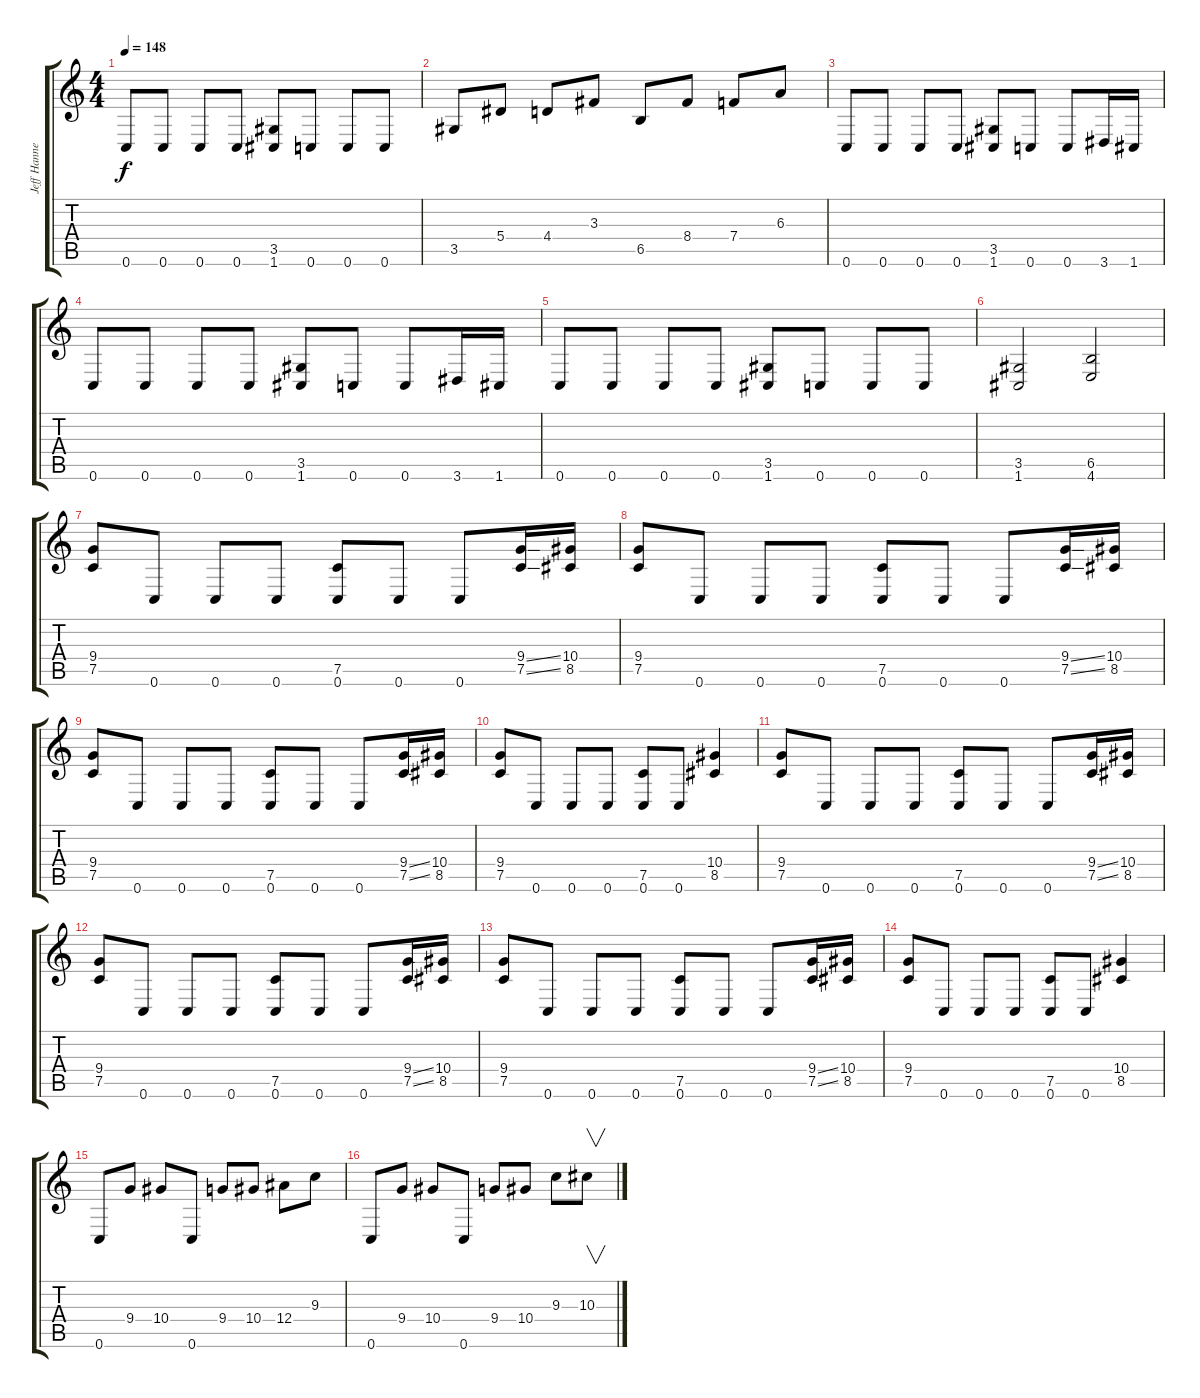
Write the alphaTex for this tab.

\track ("Jeff Hanneman" "Jeff Hanne") {instrument distortionguitar}
\staff {score tabs}
\tuning (C4 G3 Eb3 Bb2 F2 C2) {hide}
\ts (4 4)
\tempo 148
\clef g2
\ks c
0.6.8{dy f} 0.6.8 0.6.8 0.6.8 (3.5 1.6).8 0.6.8 0.6.8 0.6.8 |
3.5.8 5.4.8 4.4.8 3.3.8 6.5.8 8.4.8 7.4.8 6.3.8 |
0.6.8 0.6.8 0.6.8 0.6.8 (3.5 1.6).8 0.6.8 0.6.8 3.6.16 1.6.16 |
0.6.8 0.6.8 0.6.8 0.6.8 (3.5 1.6).8 0.6.8 0.6.8 3.6.16 1.6.16 |
0.6.8 0.6.8 0.6.8 0.6.8 (3.5 1.6).8 0.6.8 0.6.8 0.6.8 |
(3.5 1.6).2 (6.5 4.6).2 |
(9.4 7.5).8 0.6.8 0.6.8 0.6.8 (7.5 0.6).8 0.6.8 0.6.8 (9.4{ss} 7.5{ss}).16 (10.4 8.5).16 |
(9.4 7.5).8 0.6.8 0.6.8 0.6.8 (7.5 0.6).8 0.6.8 0.6.8 (9.4{ss} 7.5{ss}).16 (10.4 8.5).16 |
(9.4 7.5).8 0.6.8 0.6.8 0.6.8 (7.5 0.6).8 0.6.8 0.6.8 (9.4{ss} 7.5{ss}).16 (10.4 8.5).16 |
(9.4 7.5).8 0.6.8 0.6.8 0.6.8 (7.5 0.6).8 0.6.8 (10.4 8.5).4 |
(9.4 7.5).8 0.6.8 0.6.8 0.6.8 (7.5 0.6).8 0.6.8 0.6.8 (9.4{ss} 7.5{ss}).16 (10.4 8.5).16 |
(9.4 7.5).8 0.6.8 0.6.8 0.6.8 (7.5 0.6).8 0.6.8 0.6.8 (9.4{ss} 7.5{ss}).16 (10.4 8.5).16 |
(9.4 7.5).8 0.6.8 0.6.8 0.6.8 (7.5 0.6).8 0.6.8 0.6.8 (9.4{ss} 7.5{ss}).16 (10.4 8.5).16 |
(9.4 7.5).8 0.6.8 0.6.8 0.6.8 (7.5 0.6).8 0.6.8 (10.4 8.5).4 |
0.6.8 9.4.8 10.4.8 0.6.8 9.4.8 10.4.8 12.4.8 9.3.8 |
0.6.8 9.4.8 10.4.8 0.6.8 9.4.8 10.4.8 9.3.8 10.3.8{v}
